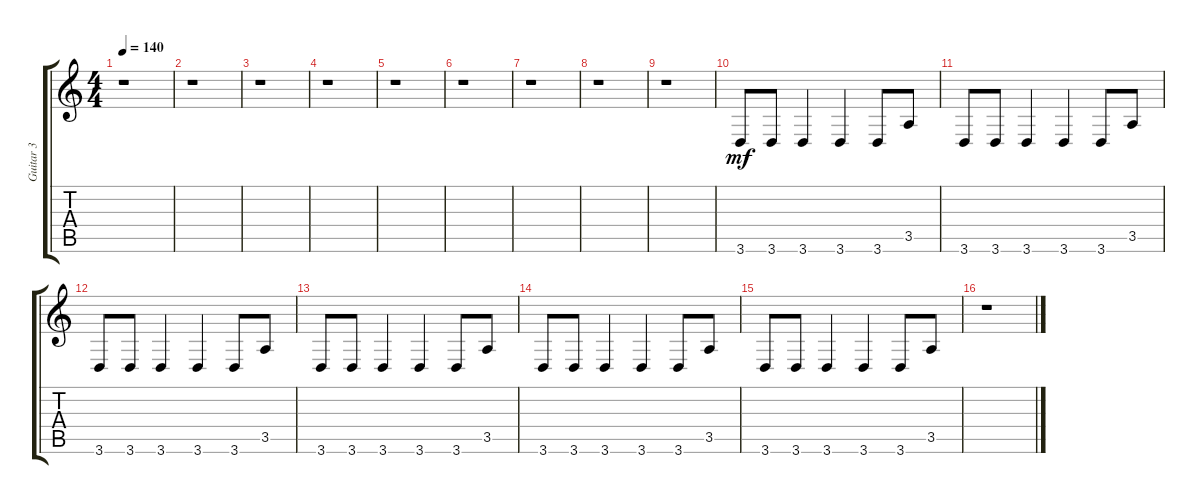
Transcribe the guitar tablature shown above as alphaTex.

\track ("Guitar 3" "Guitar 3") {instrument distortionguitar}
\staff {score tabs}
\tuning (Db4 Ab3 E3 B2 Gb2 B1) {hide}
\ts (4 4)
\tempo 140
\clef g2
\ks c
r.1{dy mf} |
r.1 |
r.1 |
r.1 |
r.1 |
r.1 |
r.1 |
r.1 |
r.1 |
3.6.8 3.6.8 3.6.4 3.6.4 3.6.8 3.5.8 |
3.6.8 3.6.8 3.6.4 3.6.4 3.6.8 3.5.8 |
3.6.8 3.6.8 3.6.4 3.6.4 3.6.8 3.5.8 |
3.6.8 3.6.8 3.6.4 3.6.4 3.6.8 3.5.8 |
3.6.8 3.6.8 3.6.4 3.6.4 3.6.8 3.5.8 |
3.6.8 3.6.8 3.6.4 3.6.4 3.6.8 3.5.8 |
r.1
